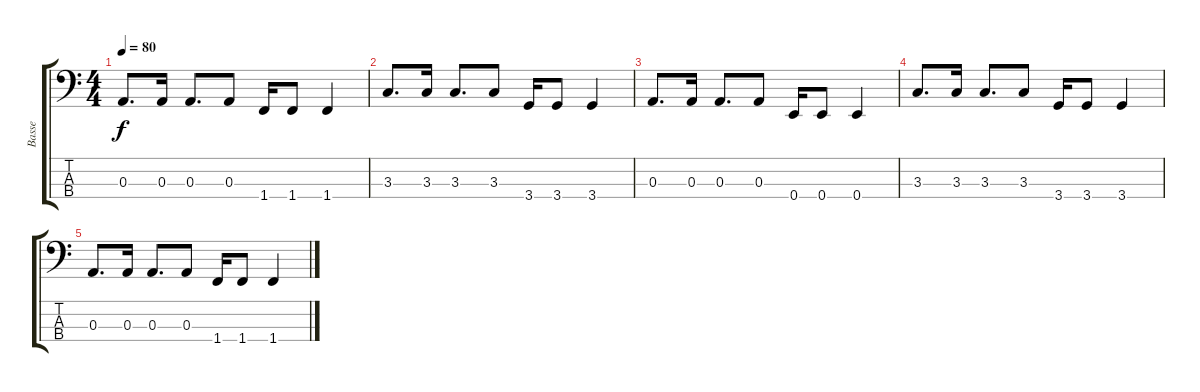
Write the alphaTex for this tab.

\track ("Basse" "Basse") {instrument electricbassfinger}
\staff {score tabs}
\tuning (G2 D2 A1 E1) {hide}
\ts (4 4)
\tempo 80
\clef f4
\ks c
0.3.8{d dy f} 0.3.16 0.3.8{d} 0.3.8 1.4.16 1.4.8 1.4.4 |
3.3.8{d} 3.3.16 3.3.8{d} 3.3.8 3.4.16 3.4.8 3.4.4 |
0.3.8{d volume 8} 0.3.16 0.3.8{d} 0.3.8 0.4.16 0.4.8 0.4.4 |
3.3.8{d volume 4} 3.3.16 3.3.8{d} 3.3.8 3.4.16 3.4.8 3.4.4 |
0.3.8{d volume 0} 0.3.16 0.3.8{d} 0.3.8 1.4.16 1.4.8 1.4.4
